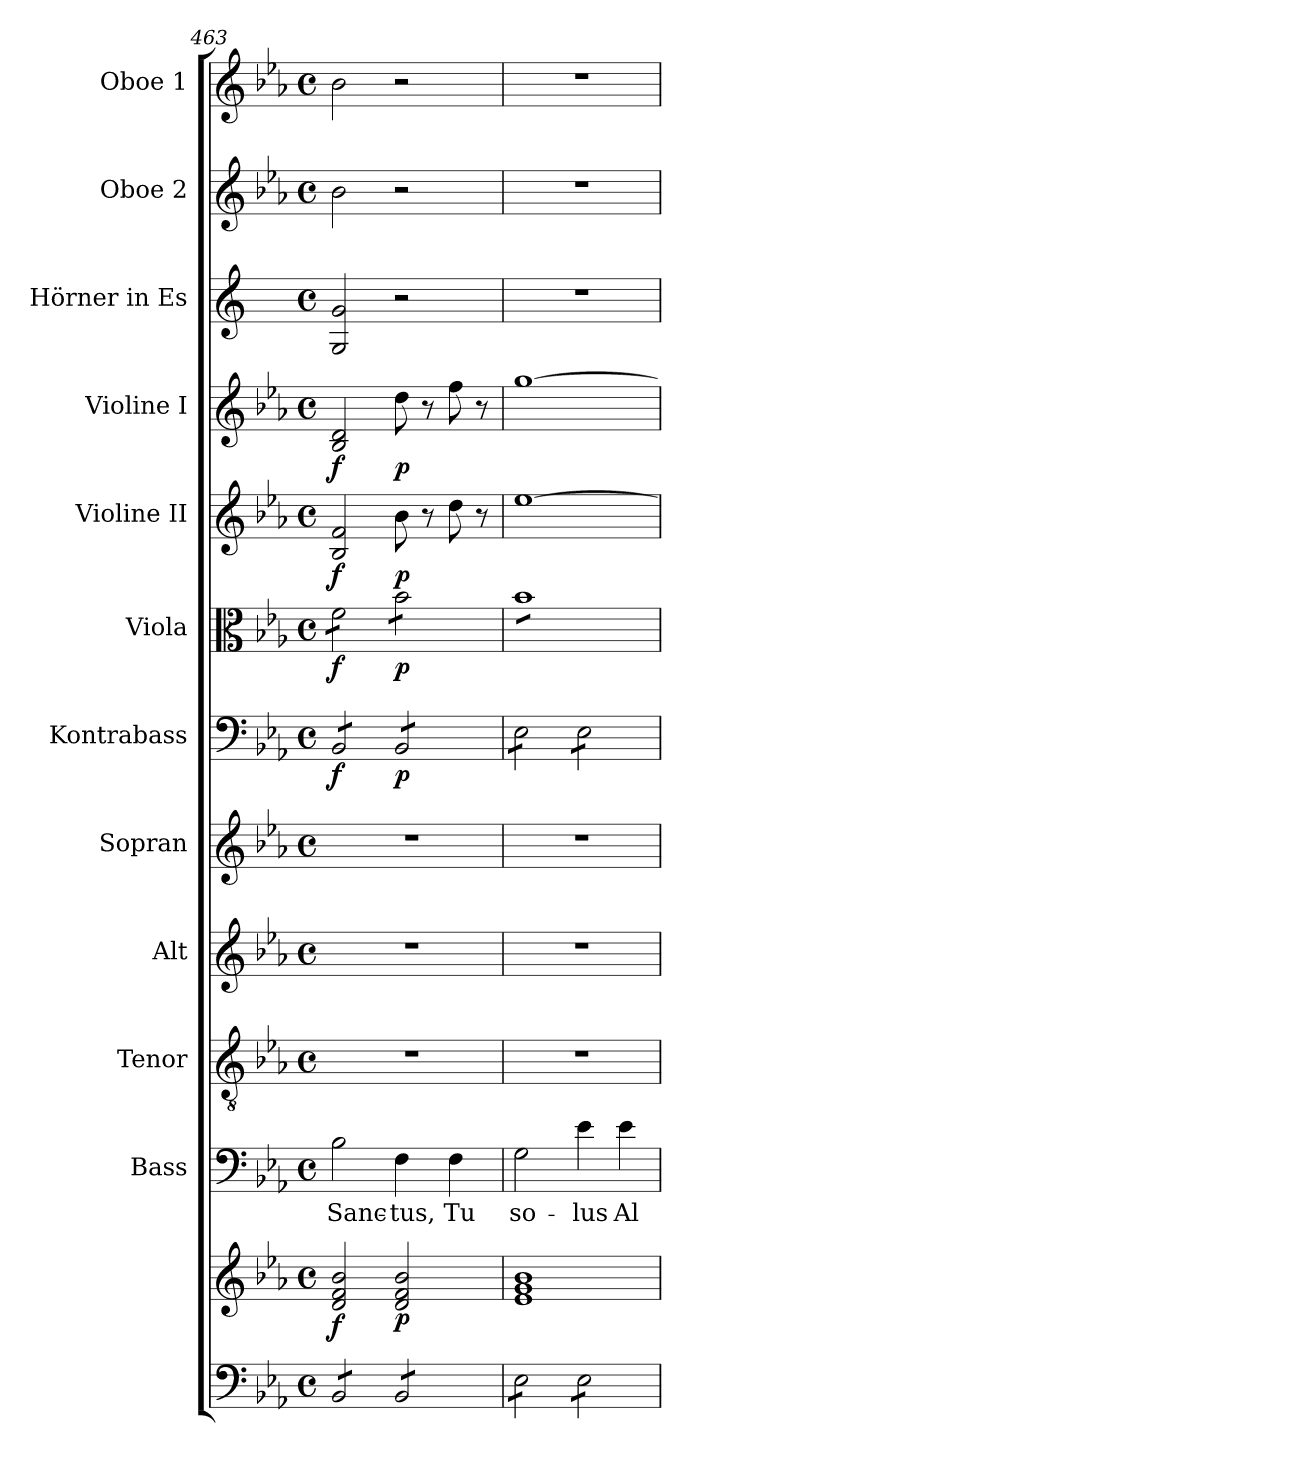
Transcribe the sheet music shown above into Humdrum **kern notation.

**kern	**kern	**dynam	**kern	**text	**kern	**kern	**kern	**kern	**dynam	**kern	**dynam	**kern	**dynam	**kern	**dynam	**kern	**kern	**kern
*part12	*part12	*part12	*part11	*part11	*part10	*part9	*part8	*part7	*part7	*part6	*part6	*part5	*part5	*part4	*part4	*part3	*part2	*part1
*staff13	*staff12	*staff12/13	*staff11	*staff11	*staff10	*staff9	*staff8	*staff7	*staff7	*staff6	*staff6	*staff5	*staff5	*staff4	*staff4	*staff3	*staff2	*staff1
*	*	*	*I"Bass	*	*I"Tenor	*I"Alt	*I"Sopran	*I"Kontrabass	*	*I"Viola	*	*I"Violine II	*	*I"Violine I	*	*I"Hörner in Es	*I"Oboe 2	*I"Oboe 1
*	*	*	*I'B.	*	*I'T.	*I'A.	*I'S.	*I'Kb.	*	*I'Vla.	*	*I'Vl. II	*	*I'Vl. I	*	*	*I'Ob. 2	*I'Ob. 1
*clefF4	*clefG2	*	*clefF4	*	*clefGv2	*clefG2	*clefG2	*clefF4	*	*clefC3	*	*clefG2	*	*clefG2	*	*clefG2	*clefG2	*clefG2
*	*	*	*	*	*	*	*	*ITrd7c12	*	*	*	*	*	*	*	*ITrd5c9	*	*
*k[b-e-a-]	*k[b-e-a-]	*	*k[b-e-a-]	*	*k[b-e-a-]	*k[b-e-a-]	*k[b-e-a-]	*k[b-e-a-]	*	*k[b-e-a-]	*	*k[b-e-a-]	*	*k[b-e-a-]	*	*k[b-e-a-]	*k[b-e-a-]	*k[b-e-a-]
*E-:	*E-:	*	*E-:	*	*E-:	*E-:	*E-:	*E-:	*	*E-:	*	*E-:	*	*E-:	*	*E-:	*E-:	*E-:
*M4/4	*M4/4	*	*M4/4	*	*M4/4	*M4/4	*M4/4	*M4/4	*	*M4/4	*	*M4/4	*	*M4/4	*	*M4/4	*M4/4	*M4/4
*met(c)	*met(c)	*	*met(c)	*	*met(c)	*met(c)	*met(c)	*met(c)	*	*met(c)	*	*met(c)	*	*met(c)	*	*met(c)	*met(c)	*met(c)
=463	=463	=463	=463	=463	=463	=463	=463	=463	=463	=463	=463	=463	=463	=463	=463	=463	=463	=463
!	!	!LO:DY:b	!	!LO:LY:b	!	!	!	!	!LO:DY:b	!	!LO:DY:b	!	!LO:DY:b	!	!LO:DY:b	!	!	!
*tremolo	*	*	*	*	*	*	*	*	*	*	*	*	*	*	*	*	*	*
*	*	*	*	*	*	*	*	*tremolo	*	*	*	*	*	*	*	*	*	*
*	*	*	*	*	*	*	*	*	*	*tremolo	*	*	*	*	*	*	*	*
8BB-/L	2d/ 2f/ 2b-/	f	2B-\	Sanc-	1r	1r	1r	8BBB-/L	f	8f\L	f	2B-/ 2f/	f	2B-/ 2d/	f	2BB-/ 2B-/	2b-\	2b-\
8BB-/	.	.	.	.	.	.	.	8BBB-/	.	8f\	.	.	.	.	.	.	.	.
8BB-/	.	.	.	.	.	.	.	8BBB-/	.	8f\	.	.	.	.	.	.	.	.
8BB-/J	.	.	.	.	.	.	.	8BBB-/J	.	8f\J	.	.	.	.	.	.	.	.
!	!	!LO:DY:b	!	!LO:LY:b	!	!	!	!	!LO:DY:b	!	!LO:DY:b	!	!LO:DY:b	!	!LO:DY:b	!	!	!
8BB-/L	2d/ 2f/ 2b-/	p	4F\	-tus,	.	.	.	8BBB-/L	p	8b-\L	p	8b-\	p	8dd\	p	2r	2r	2r
8BB-/	.	.	.	.	.	.	.	8BBB-/	.	8b-\	.	8r	.	8r	.	.	.	.
!	!	!	!	!LO:LY:b	!	!	!	!	!	!	!	!	!	!	!	!	!	!
8BB-/	.	.	4F\	Tu	.	.	.	8BBB-/	.	8b-\	.	8dd\	.	8ff\	.	.	.	.
8BB-/J	.	.	.	.	.	.	.	8BBB-/J	.	8b-\J	.	8r	.	8r	.	.	.	.
=464	=464	=464	=464	=464	=464	=464	=464	=464	=464	=464	=464	=464	=464	=464	=464	=464	=464	=464
!	!	!	!	!LO:LY:b	!	!	!	!	!	!	!	!	!	!	!	!	!	!
8E-\L	1e- 1g 1b-	.	2G\	so-	1r	1r	1r	8EE-\L	.	8b-L	.	[1ee-	.	[1gg	.	1r	1r	1r
8E-\	.	.	.	.	.	.	.	8EE-\	.	8b-	.	.	.	.	.	.	.	.
8E-\	.	.	.	.	.	.	.	8EE-\	.	8b-	.	.	.	.	.	.	.	.
8E-\J	.	.	.	.	.	.	.	8EE-\J	.	8b-	.	.	.	.	.	.	.	.
!	!	!	!	!LO:LY:b	!	!	!	!	!	!	!	!	!	!	!	!	!	!
8E-\L	.	.	4e-\	-lus	.	.	.	8EE-\L	.	8b-	.	.	.	.	.	.	.	.
8E-\	.	.	.	.	.	.	.	8EE-\	.	8b-	.	.	.	.	.	.	.	.
!	!	!	!	!LO:LY:b	!	!	!	!	!	!	!	!	!	!	!	!	!	!
8E-\	.	.	4e-\	Al-	.	.	.	8EE-\	.	8b-	.	.	.	.	.	.	.	.
8E-\J	.	.	.	.	.	.	.	8EE-\J	.	8b-J	.	.	.	.	.	.	.	.
*	*	*	*	*	*	*	*	*	*	*Xtremolo	*	*	*	*	*	*	*	*
*	*	*	*	*	*	*	*	*Xtremolo	*	*	*	*	*	*	*	*	*	*
*Xtremolo	*	*	*	*	*	*	*	*	*	*	*	*	*	*	*	*	*	*
=	=	=	=	=	=	=	=	=	=	=	=	=	=	=	=	=	=	=
*-	*-	*-	*-	*-	*-	*-	*-	*-	*-	*-	*-	*-	*-	*-	*-	*-	*-	*-
